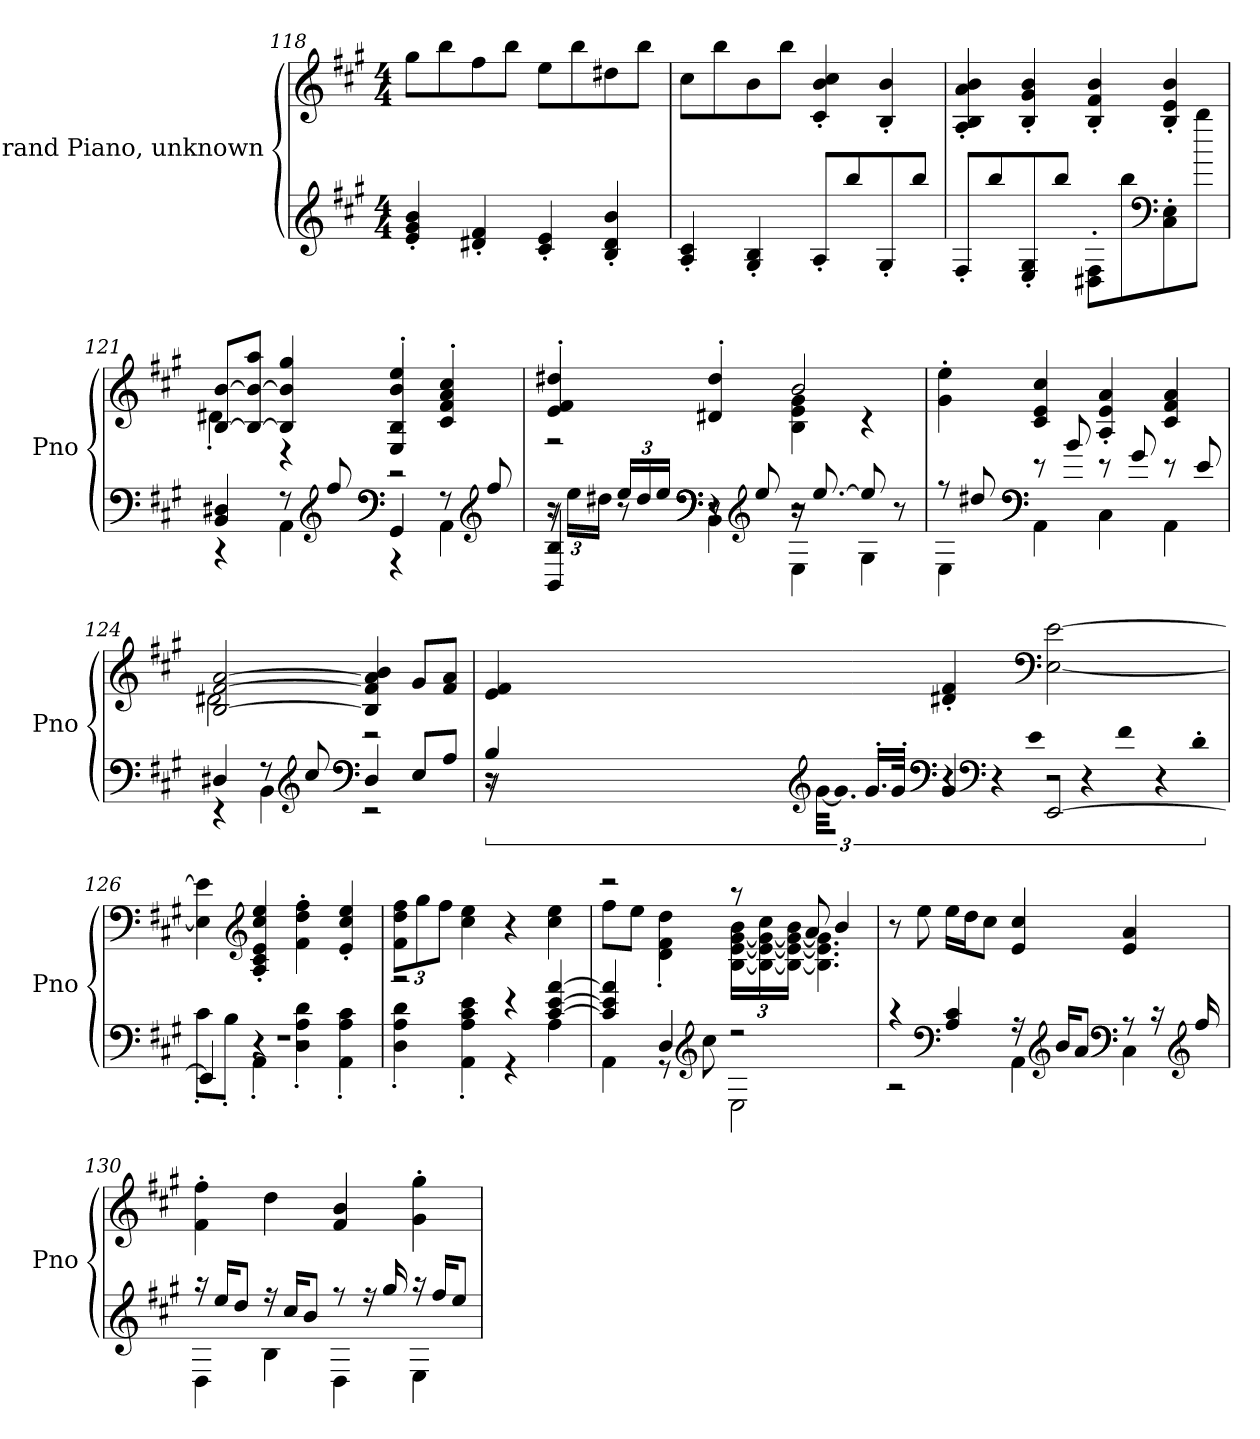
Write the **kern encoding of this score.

**kern	**kern
*part1	*part1
*staff2	*staff1
*I"Grand Piano, unknown	*
*I'Pno	*
*clefG2	*clefG2
*k[f#c#g#]	*k[f#c#g#]
*M4/4	*M4/4
=118	=118
4e/' 4g#/' 4b/'	8gg#\L
.	8bb\
4d#X/' 4f#/'	8ff#\
.	8bb\J
4c#/' 4e/'	8ee\L
.	8bb\
4B/' 4d#/' 4b/'	8dd#X\
.	8bb\J
=119	=119
4A/' 4c#/'	8cc#\L
.	8bb\
4G#/' 4B/'	8b\
.	8bb\J
8A'/L	4c#/' 4b/' 4cc#/'
8bb/	.
8G#'/	4B/' 4b/'
8bb/J	.
!!LO:LB:g=z
=120	=120
8F#'/L	4A/' 4B/' 4a/' 4b/'
8bb/	.
8E/' 8G#/'	4B/' 4g#/' 4b/'
8bb/J	.
8D#X\' 8F#\'L	4B/' 4f#/' 4b/'
8bb\	.
*clefF4	*
8C#\' 8E\'	4B/' 4e/' 4b/'
8bb\J	.
=121	=121
*^	*^
4BB/ 4D#X/	4r	[8B/ [8b/L	4d#X'\
.	.	8B/_ 8b/_ 8aa/J	.
8r	4AA\	4B/] 4b/] 4gg#/	4r
*clefG2	*	*	*
8ff#/	.	.	.
*clefF4	*	*	*
4GG#/	4r	4E/' 4B/' 4b/' 4ee/'	2r
8r	4AA\	4c#/' 4f#/' 4a/' 4cc#/'	.
*clefG2	*	*	*
8ff#/	.	.	.
!!LO:LB:g=z	!!
=122	=122	=122	=122
*	*^	*	*
8r	24r	4BB/ 4B/	4e/' 4f#/' 4dd#X/'	2r
.	24ee\LL	.	.	.
.	24dd#X\JJ	.	.	.
*Xbrackettup	*	*	*	*
24ee/LL	8r	.	.	.
24dd#/	.	.	.	.
24ee/JJ	.	.	.	.
*clefF4	*	*	*	*
8r	4BB\	4r	4d#X/' 4dd#/'	.
*clefG2	*	*	*	*
8ee/	.	.	.	.
16r	4E\	2r	2b/	4B\ 4e\ 4g#\
[8.ee/	.	.	.	.
8ee/]	4G#\	.	.	4r
8r	.	.	.	.
*	*v	*v	*	*
*	*	*v	*v
=123	=123	=123
8r	4E\	4g#\' 4ee\'
8dd#X/	.	.
*clefF4	*	*
8r	4AA\	4c#/ 4e/ 4cc#/
8b/	.	.
8r	4C#\	4A/' 4e/' 4a/'
8g#/	.	.
8r	4AA\	4c#/ 4f#/ 4a/
8e/	.	.
=124	=124	=124
*	*	*^
4D#X/	4r	[2B/ [2f#/ [2a/	2d#X\
8r	4BB\	.	.
*clefG2	*	*	*
8cc#/	.	.	.
*clefF4	*	*	*
4D#/	2r	4B/] 4f#/] 4a/] 4b/	2r
8E/L	.	8g#/L	.
8A/J	.	8f#/ 8a/J	.
*	*	*v	*v
!!LO:PB:g=z
=125	=125	=125
*	*brackettup	*
*	*^	*
8r	24r	4B/	4e/ 4f#/
*clefG2	*	*	*
.	[48g#\KKL	.	.
.	8.g#\J]	.	.
16.g#'/LL	.	.	.
32g#'/JJk	.	.	.
*clefF4	*	*	*
4r	8r	4BB/	4d#X/' 4f#/'
.	8e\	.	.
*	*	*	*clefF4
2r	8r	[2EE/	[2E\ [2e\
.	8f#\	.	.
.	8r	.	.
.	8d'\	.	.
=126	=126	=126	=126
1r	8c#'\L	4EE/]	4E\] 4e\]
.	8B'\J	.	.
*	*	*	*clefG2
.	4AA'\	4r	4A/' 4c#/' 4e/' 4cc#/' 4ee/'
.	4D\' 4A\' 4d\'	2r	4f#\' 4dd\' 4ff#\'
.	4AA\' 4A\' 4c#\'	.	4e/' 4cc#/' 4ee/'
*	*v	*v	*
=127	=127	=127
*	*	*Xbrackettup
2r	4D\' 4A\' 4d\'	12f#\ 12dd\ 12ff#\L
.	.	12gg#\
.	.	12ff#\J
.	4AA\' 4A\' 4c#\' 4e\'	4cc#\ 4ee\
4r	4r	4r
[4c#/ [4e/ [4a/	4A\	4cc#\ 4ee\
!!LO:LB:g=z
=128	=128	=128
*	*	*^
4c#/] 4e/] 4a/]	4AA\	2r	8ff#\L
.	.	.	8ee\J
4D/	8r	.	4d\' 4f#\' 4dd\'
*clefG2	*	*	*
.	8cc#\	.	.
2r	2E\	8r	[24B\ [24e\ [24g#\ 24b\LL
.	.	.	24B\_ 24e\_ 24g#\_ 24cc#\
.	.	.	24B\_ 24e\_ 24g#\_ 24b\JJ
.	.	8a/	4.B\] 4.e\] 4.g#\]
.	.	4b/	.
*	*	*v	*v
=129	=129	=129
4r	2r	8r
.	.	8ee\
*clefF4	*	*
4A/ 4c#/	.	16ee\LL
.	.	16dd\J
.	.	8cc#\J
16r	4AA\	4e/ 4cc#/
*clefG2	*	*
16b/KL	.	.
8a/J	.	.
*clefF4	*	*
8r	4C#\	4e/ 4a/
16r	.	.
*clefG2	*	*
16ff#/	.	.
=130	=130	=130
16r	4D\	4f#\' 4ff#\'
16ee/KL	.	.
8dd/J	.	.
16r	4B\	4dd\
16cc#/KL	.	.
8b/J	.	.
8r	4D\	4f#/ 4b/
16r	.	.
16gg#/	.	.
16r	4E\	4g#\' 4gg#\'
16ff#/KL	.	.
8ee/J	.	.
*v	*v	*
=	=
*-	*-
